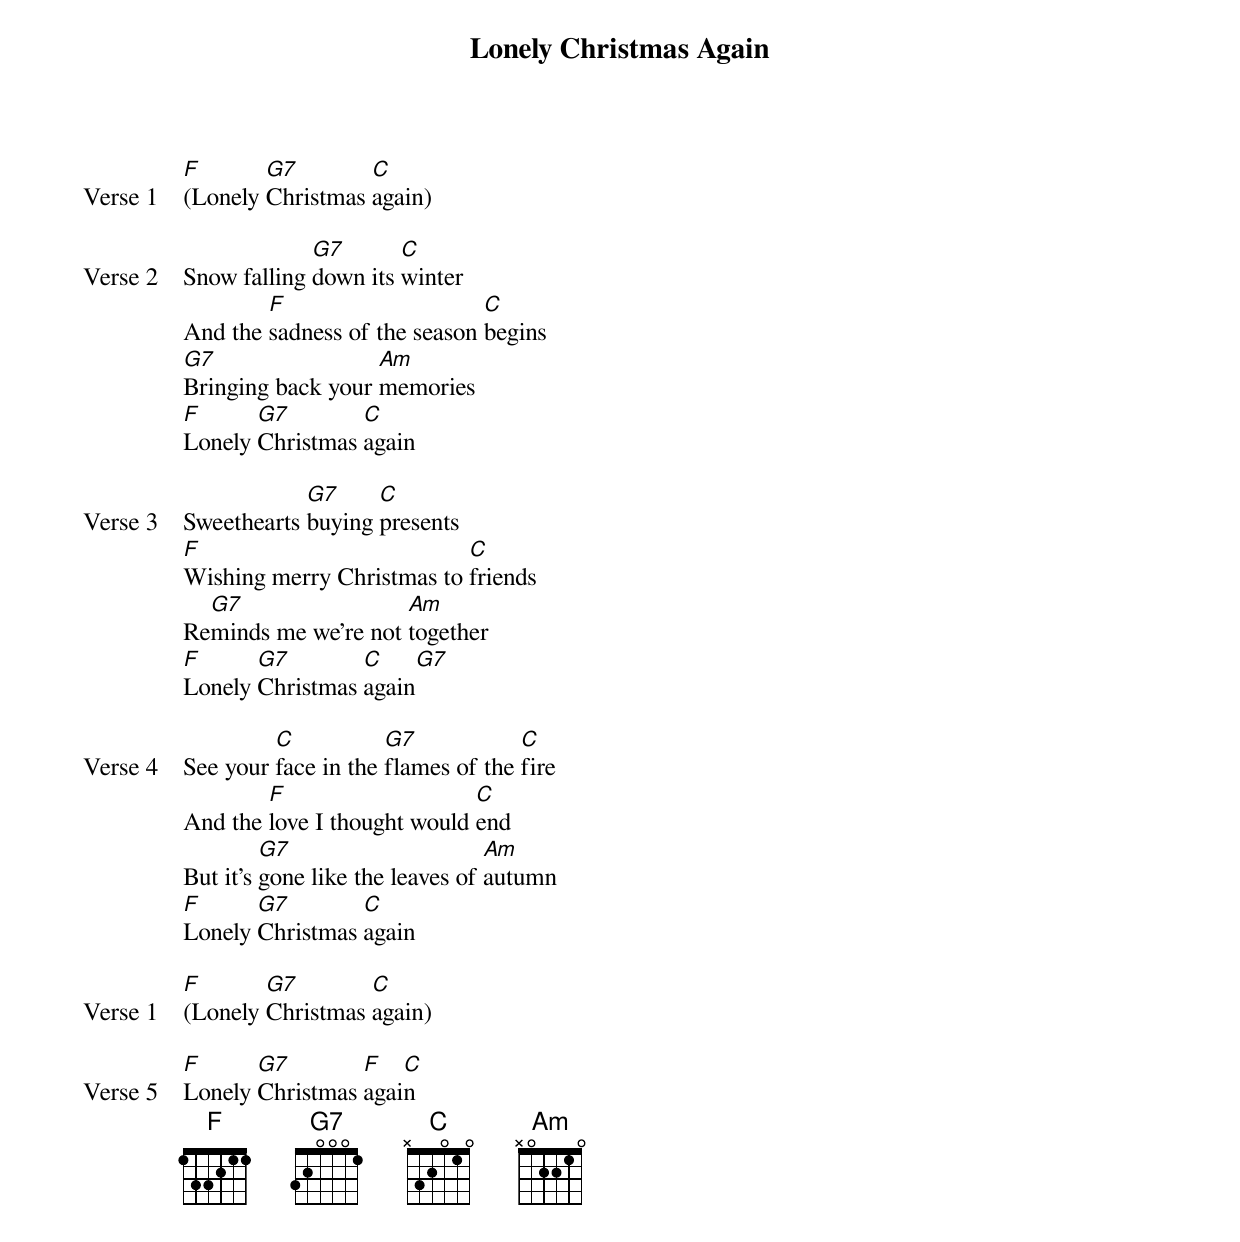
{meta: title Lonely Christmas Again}
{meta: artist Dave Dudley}
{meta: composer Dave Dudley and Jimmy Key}
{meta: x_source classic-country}
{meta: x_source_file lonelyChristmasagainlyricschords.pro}
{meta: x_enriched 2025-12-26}

{start_of_verse: Verse 1}
[F](Lonely [G7]Christmas [C]again)
{end_of_verse}

{start_of_verse: Verse 2}
Snow falling [G7]down its [C]winter
And the [F]sadness of the season [C]begins
[G7]Bringing back your [Am]memories
[F]Lonely [G7]Christmas [C]again
{end_of_verse}

{start_of_verse: Verse 3}
Sweethearts [G7]buying [C]presents
[F]Wishing merry Christmas to [C]friends
Re[G7]minds me we're not [Am]together
[F]Lonely [G7]Christmas [C]again[G7]
{end_of_verse}

{start_of_verse: Verse 4}
See your [C]face in the [G7]flames of the [C]fire
And the [F]love I thought would [C]end
But it's [G7]gone like the leaves of [Am]autumn
[F]Lonely [G7]Christmas [C]again
{end_of_verse}

{start_of_verse: Verse 1}
[F](Lonely [G7]Christmas [C]again)
{end_of_verse}

{start_of_verse: Verse 5}
[F]Lonely [G7]Christmas [F]agai[C]n
{end_of_verse}
